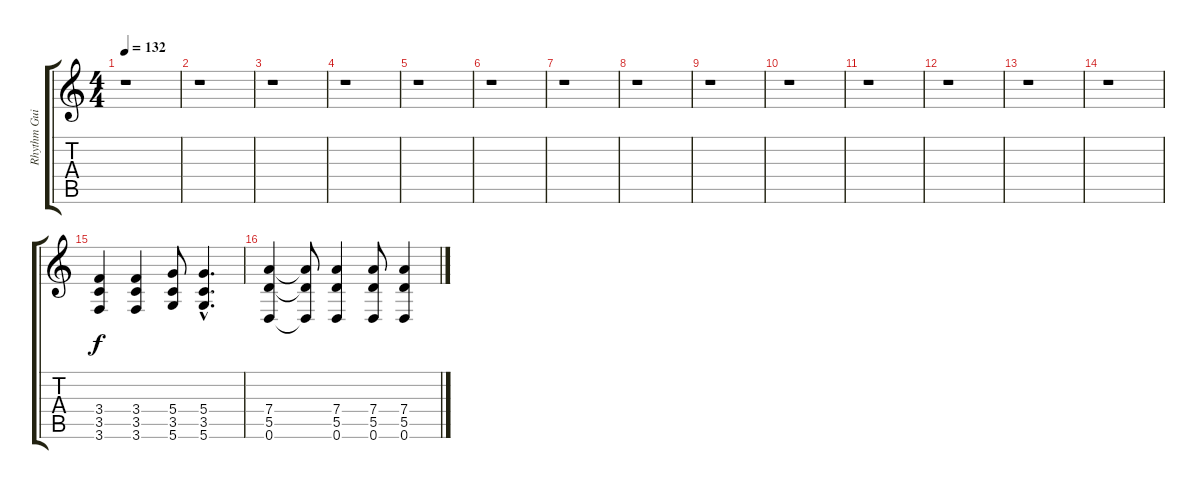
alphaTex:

\track ("Rhythm Guitar 2" "Rhythm Gui") {instrument distortionguitar}
\staff {score tabs}
\tuning (E4 B3 G3 D3 A2 D2) {hide}
\ts (4 4)
\tempo 132
\clef g2
\ks c
r.1{dy f} |
r.1 |
r.1 |
r.1 |
r.1 |
r.1 |
r.1 |
r.1 |
r.1 |
r.1 |
r.1 |
r.1 |
r.1 |
r.1 |
(3.4 3.5 3.6).4 (3.4 3.5 3.6).4 (5.4 3.5 5.6).8 (5.4{hac} 3.5{hac} 5.6{hac}).4{d} |
(7.4 5.5 0.6).4 (7.4{t} 5.5{t} 0.6{t}).8 (7.4 5.5 0.6).4 (7.4 5.5 0.6).8 (7.4 5.5 0.6).4
